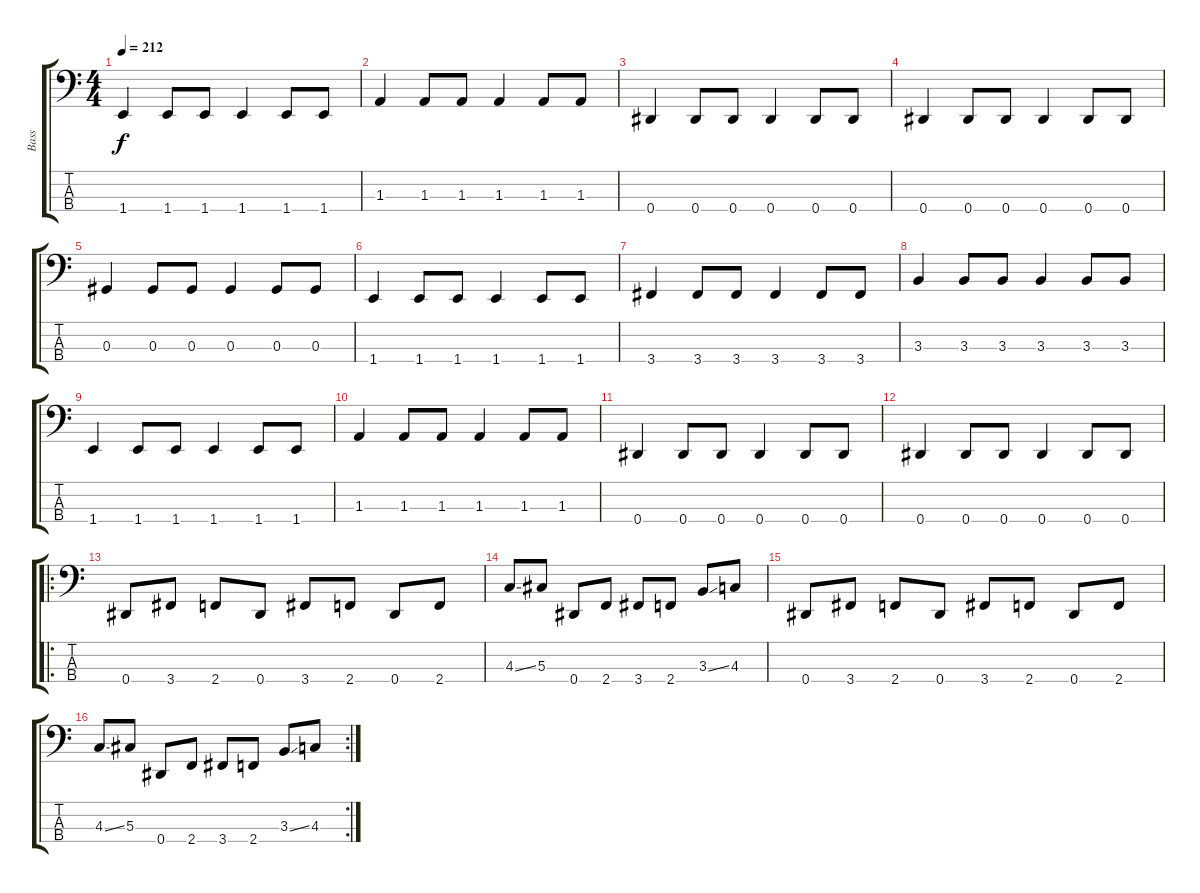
\track ("Bass" "Bass") {instrument electricbassfinger}
\staff {score tabs}
\tuning (Gb2 Db2 Ab1 Eb1) {hide}
\ts (4 4)
\tempo 212
\clef f4
\ks c
1.4.4{dy f} 1.4.8 1.4.8 1.4.4 1.4.8 1.4.8 |
1.3.4 1.3.8 1.3.8 1.3.4 1.3.8 1.3.8 |
0.4.4 0.4.8 0.4.8 0.4.4 0.4.8 0.4.8 |
0.4.4 0.4.8 0.4.8 0.4.4 0.4.8 0.4.8 |
0.3.4 0.3.8 0.3.8 0.3.4 0.3.8 0.3.8 |
1.4.4 1.4.8 1.4.8 1.4.4 1.4.8 1.4.8 |
3.4.4 3.4.8 3.4.8 3.4.4 3.4.8 3.4.8 |
3.3.4 3.3.8 3.3.8 3.3.4 3.3.8 3.3.8 |
1.4.4 1.4.8 1.4.8 1.4.4 1.4.8 1.4.8 |
1.3.4 1.3.8 1.3.8 1.3.4 1.3.8 1.3.8 |
0.4.4 0.4.8 0.4.8 0.4.4 0.4.8 0.4.8 |
0.4.4 0.4.8 0.4.8 0.4.4 0.4.8 0.4.8 |
\ro
0.4.8 3.4.8 2.4.8 0.4.8 3.4.8 2.4.8 0.4.8 2.4.8 |
4.3{ss}.8 5.3.8 0.4.8 2.4.8 3.4.8 2.4.8 3.3{ss}.8 4.3.8 |
0.4.8 3.4.8 2.4.8 0.4.8 3.4.8 2.4.8 0.4.8 2.4.8 |
\rc 2
4.3{ss}.8 5.3.8 0.4.8 2.4.8 3.4.8 2.4.8 3.3{ss}.8 4.3.8
